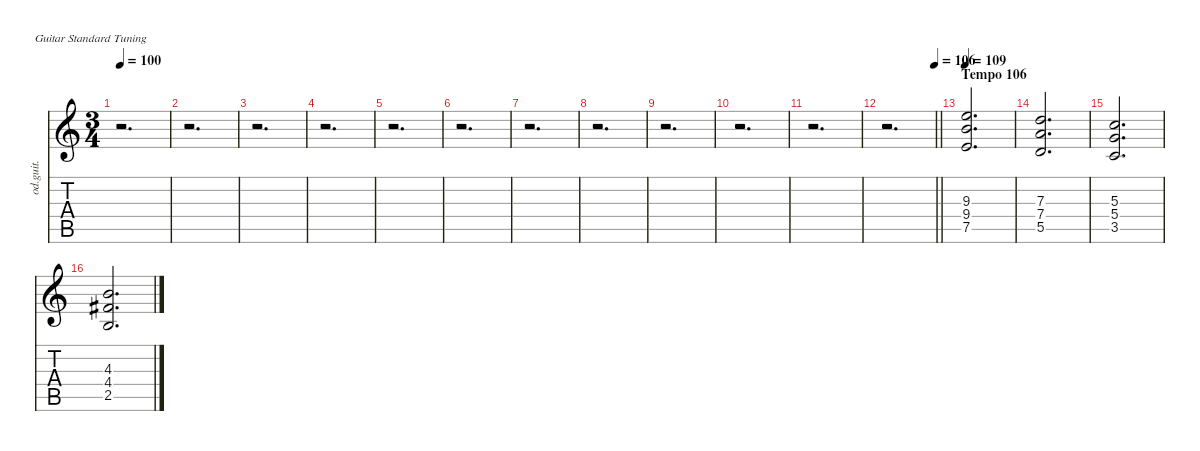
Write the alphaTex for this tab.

\defaultSystemsLayout 4
\hideDynamics
\bracketExtendMode nobrackets
\otherSystemsTrackNameOrientation horizontal
\track ("Guitar III Overdrive/Dist" "od.guit.") {instrument overdrivenguitar}
\staff {score tabs}
\tuning (E4 B3 G3 D3 A2 E2)
\ts (3 4)
\tempo 100
\clef g2
\ks c
r.2{d dy f} |
r.2{d} |
r.2{d} |
r.2{d} |
r.2{d} |
r.2{d} |
r.2{d} |
r.2{d} |
r.2{d} |
r.2{d} |
r.2{d} |
\tempo (106 1)
\barLineRight lightlight
r.2{d} |
\section ("" "Tempo 106")
\tempo 109
(9.3 9.4 7.5).2{d} |
(7.3 7.4 5.5).2{d} |
(5.3 5.4 3.5).2{d} |
(4.3 4.4{acc #} 2.5).2{d}
